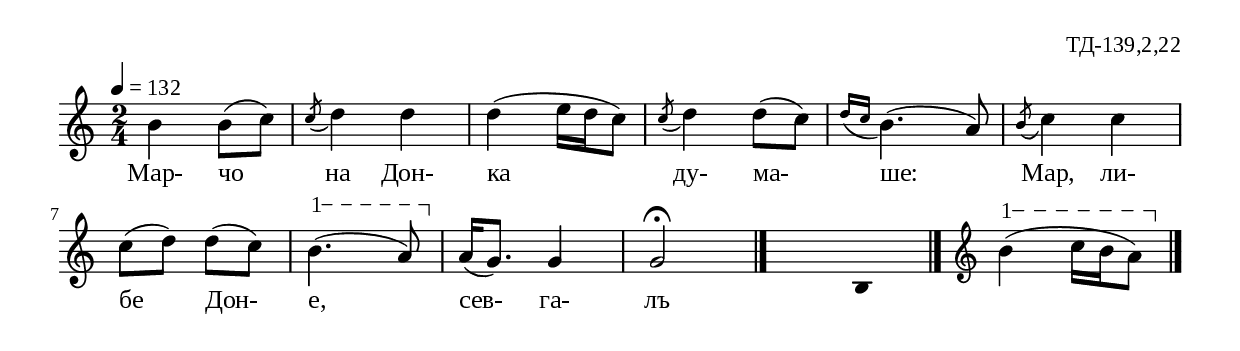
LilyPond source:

%{
kav_139_2_22
%}

\include "td-preamble.ly"

\score {
\relative c'' {
 \tempo 4 = 132
 \time 2/4
b4 b8( c) | \acciaccatura c8 d4 d | d( e16[ d c8]) | \acciaccatura c8 d4 d8( c) |
\acciaccatura { d16[ c] } b4.( a8) |\acciaccatura b8 c4 c | 
\break
c8( d) d( c) | 
\varA
b4.\startTextSpan( a8\stopTextSpan) | 
a16([ g8.]) g4 | g2\fermata
 \bar "|." 
 s4 \fixB b, \fixC
  \bar "|."
\endm
\varA
b'4\startTextSpan( c16[ b a8\stopTextSpan)]
 \bar "|."  
}
\addlyrics { Мар- чо на Дон- ка ду- ма- ше: Мар, ли- бе Дон- е, сев- га- лъ }
%
\layout {
  indent = #0
  line-width = 190\mm
  ragged-right=##f
}
%
\midi { 
	\context {
		\Score
		tempoWholesPerMinute = #(ly:make-moment 132 4)
		}
	}
}
%
\header{
  opus = "ТД-139,2,22"
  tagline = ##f
}


